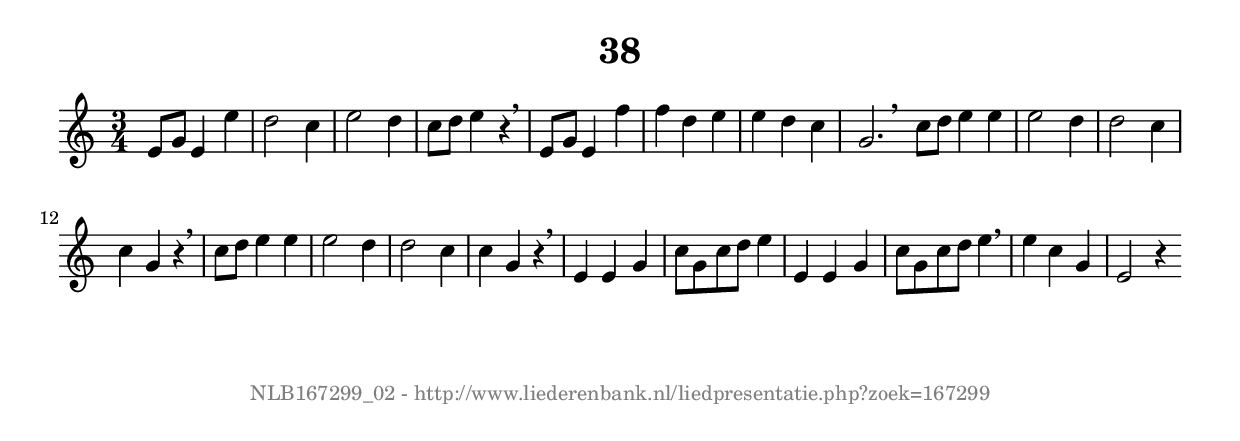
%
% produced by wce2krn 1.64 (7 June 2014)
%
\version"2.16"
#(append! paper-alist '(("long" . (cons (* 210 mm) (* 2000 mm)))))
#(set-default-paper-size "long")
sb = {\breathe}
mBreak = {\breathe }
bBreak = {\breathe }
x = {\once\override NoteHead #'style = #'cross }
gl=\glissando
itime={\override Staff.TimeSignature #'stencil = ##f }
ficta = {\once\set suggestAccidentals = ##t}
fine = {\once\override Score.RehearsalMark #'self-alignment-X = #1 \mark \markup {\italic{Fine}}}
dc = {\once\override Score.RehearsalMark #'self-alignment-X = #1 \mark \markup {\italic{D.C.}}}
dcf = {\once\override Score.RehearsalMark #'self-alignment-X = #1 \mark \markup {\italic{D.C. al Fine}}}
dcc = {\once\override Score.RehearsalMark #'self-alignment-X = #1 \mark \markup {\italic{D.C. al Coda}}}
ds = {\once\override Score.RehearsalMark #'self-alignment-X = #1 \mark \markup {\italic{D.S.}}}
dsf = {\once\override Score.RehearsalMark #'self-alignment-X = #1 \mark \markup {\italic{D.S. al Fine}}}
dsc = {\once\override Score.RehearsalMark #'self-alignment-X = #1 \mark \markup {\italic{D.S. al Coda}}}
pv = {\set Score.repeatCommands = #'((volta "1"))}
sv = {\set Score.repeatCommands = #'((volta "2"))}
tv = {\set Score.repeatCommands = #'((volta "3"))}
qv = {\set Score.repeatCommands = #'((volta "4"))}
xv = {\set Score.repeatCommands = #'((volta #f))}
\header{ tagline = ""
title = "38"
}
\score {{
\key c \major
\relative g'
{
\set melismaBusyProperties = #'()
\time 3/4
\tempo 4=120
\override Score.MetronomeMark #'transparent = ##t
\override Score.RehearsalMark #'break-visibility = #(vector #t #t #f)
e8 g e4 e' d2 c4 e2 d4 c8 d e4 r \sb e,8 g e4 f' f d e e d c g2. \bar":|:" \bBreak
c8 d e4 e e2 d4 d2 c4 c g r \sb c8 d e4 e e2 d4 d2 c4 c g r \mBreak \bar "|"
e4 e g c8 g c d e4 e, e g c8 g c d e4 \sb e c g e2 r4 \bar":|"
 }}
 \midi { }
 \layout {
            indent = 0.0\cm
}
}
\markup { \vspace #0 } \markup { \with-color #grey \fill-line { \center-column { \smaller "NLB167299_02 - http://www.liederenbank.nl/liedpresentatie.php?zoek=167299" } } }
